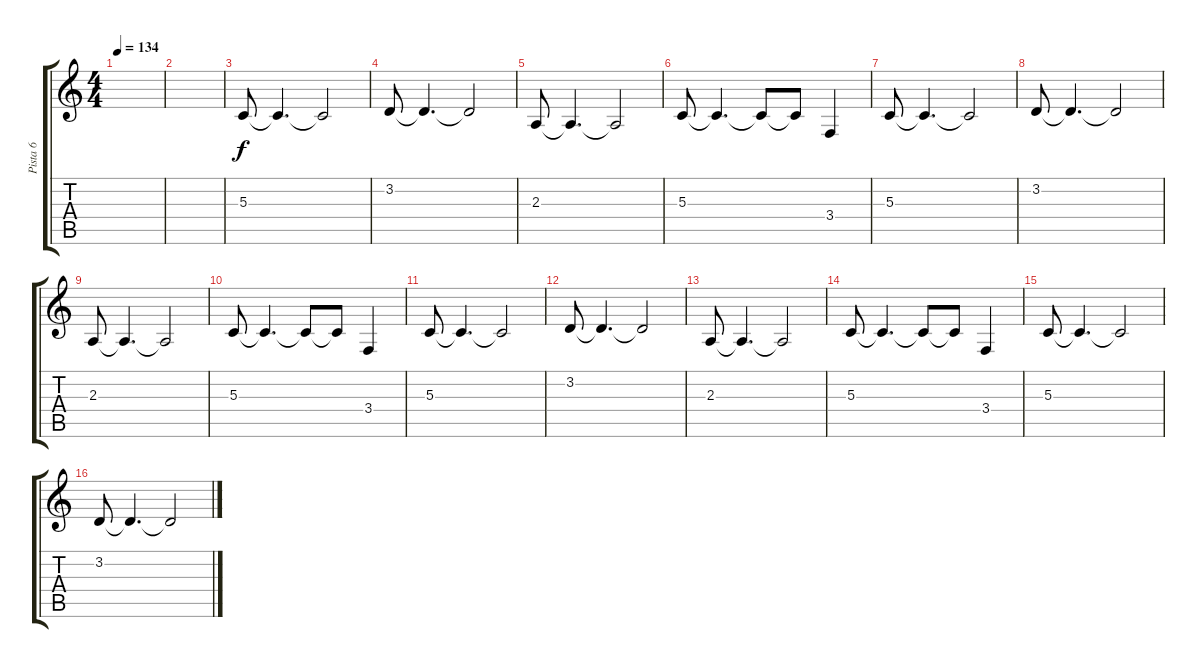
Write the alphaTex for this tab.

\track ("Pista 6" "Pista 6") {instrument flute}
\staff {score tabs}
\tuning (E4 B3 G3 D3 A2 E2) {hide}
\ts (4 4)
\tempo 134
\clef g2
\ks c
|
|
5.3.8{volume 6} 5.3{t}.4{d volume 9} 5.3{t}.2 |
3.2.8{volume 6} 3.2{t}.4{d volume 9} 3.2{t}.2 |
2.3.8{volume 5} 2.3{t}.4{d volume 9} 2.3{t}.2 |
5.3.8{volume 6} 5.3{t}.4{d volume 9} 5.3{t}.8 5.3{t}.8 3.4.4 |
5.3.8{volume 6} 5.3{t}.4{d volume 9} 5.3{t}.2 |
3.2.8{volume 6} 3.2{t}.4{d volume 9} 3.2{t}.2 |
2.3.8{volume 5} 2.3{t}.4{d volume 9} 2.3{t}.2 |
5.3.8{volume 6} 5.3{t}.4{d volume 9} 5.3{t}.8 5.3{t}.8 3.4.4 |
5.3.8{volume 6} 5.3{t}.4{d volume 9} 5.3{t}.2 |
3.2.8{volume 6} 3.2{t}.4{d volume 9} 3.2{t}.2 |
2.3.8{volume 5} 2.3{t}.4{d volume 9} 2.3{t}.2 |
5.3.8{volume 6} 5.3{t}.4{d volume 9} 5.3{t}.8 5.3{t}.8 3.4.4 |
5.3.8{volume 6} 5.3{t}.4{d volume 9} 5.3{t}.2 |
3.2.8{volume 6} 3.2{t}.4{d volume 9} 3.2{t}.2
